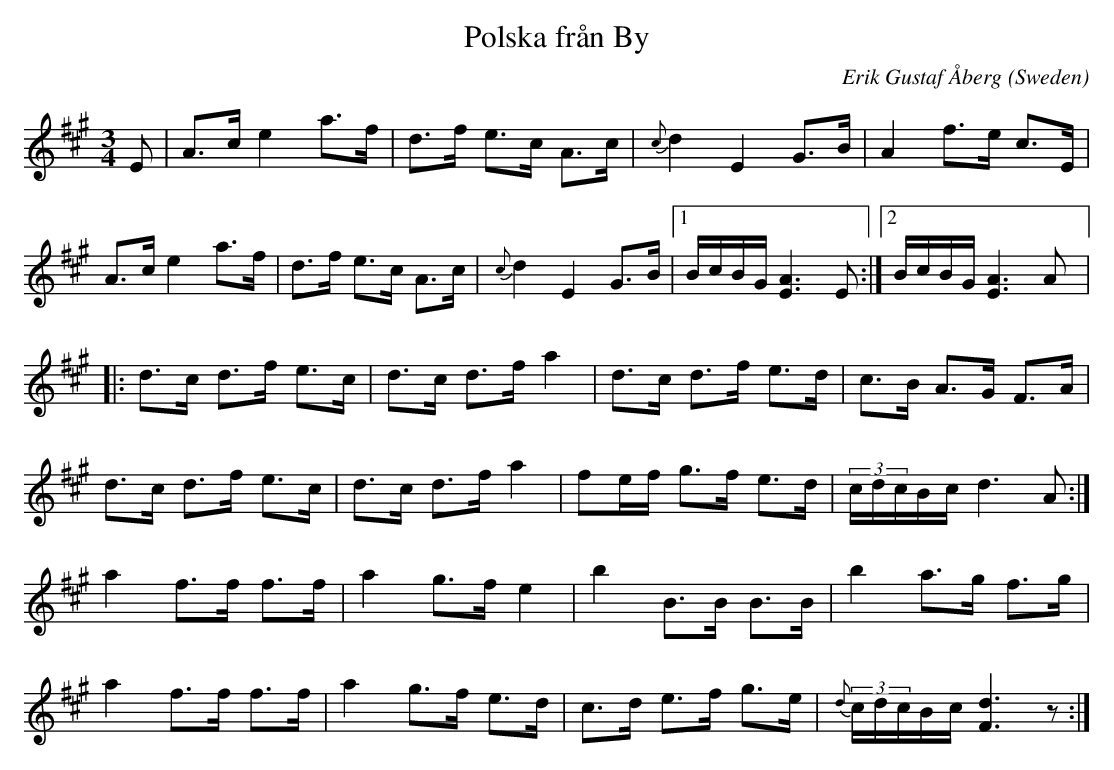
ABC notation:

X:1
T:Polska från By
C:Erik Gustaf Åberg
O:Sweden
M:3/4
K:A
V:1
E |\
A>c e2 a>f | d>f e>c A>c | {c}d2 E2 G>B | A2 f>e c>E |
A>c e2 a>f | d>f e>c A>c | {c}d2 E2 G>B |1 B/c/B/G/ [EA]3E :|2 B/c/B/G/ [EA]3A |:
d>c d>f e>c | d>c d>f a2 | d>c   d>f e>d | c>B A>G F>A |
d>c d>f e>c | d>c d>f a2 | fe/f/ g>f e>d | (3c/d/c/B/c/ d3 A:|
a2 f>f f>f | a2 g>f e2  | b2  B>B B>B | b2 a>g f>g |
a2 f>f f>f | a2 g>f e>d | c>d e>f g>e | {d}(3c/d/c/B/c/ [Fd]3 z :|
